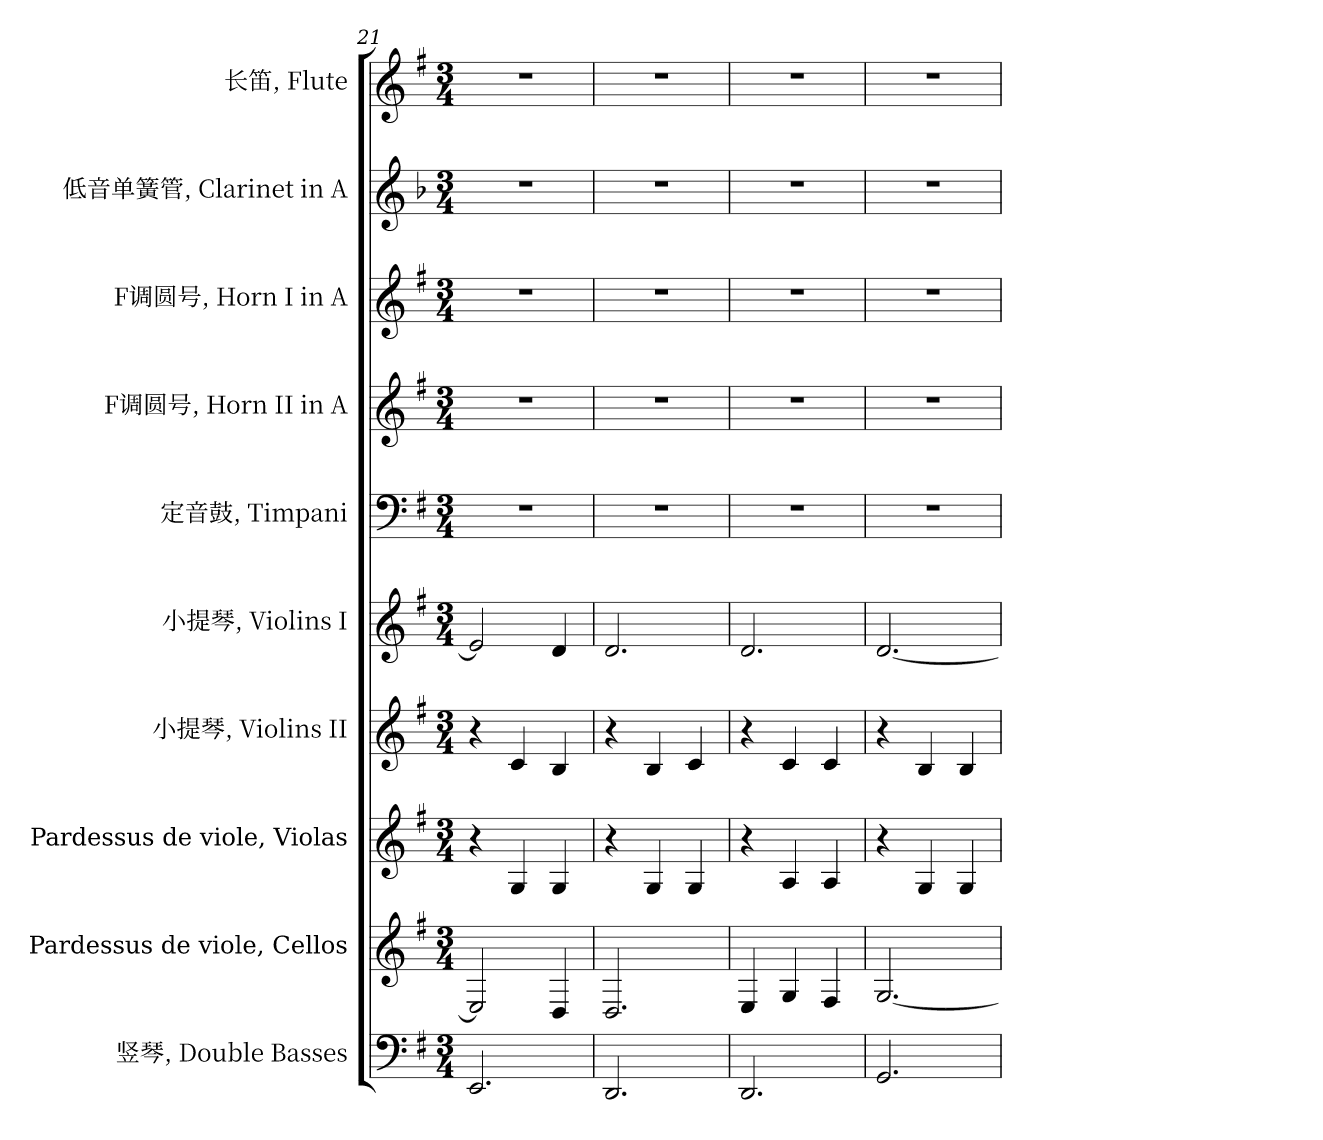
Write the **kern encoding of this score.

**kern	**kern	**kern	**kern	**kern	**kern	**kern	**kern	**kern	**kern
*part10	*part9	*part8	*part7	*part6	*part5	*part4	*part3	*part2	*part1
*staff10	*staff9	*staff8	*staff7	*staff6	*staff5	*staff4	*staff3	*staff2	*staff1
*I"竖琴, Double Basses	*I"Pardessus de viole, Cellos	*I"Pardessus de viole, Violas	*I"小提琴, Violins II	*I"小提琴, Violins I	*I"定音鼓, Timpani	*I"F调圆号, Horn II in A	*I"F调圆号, Horn I in A	*I"低音单簧管, Clarinet in A	*I"长笛, Flute
*	*I'Pds. v.	*I'Pds. v.	*I'Vln.	*I'Vln.	*I'Timp.	*I'F Hn.	*I'F Hn.	*	*I'Fl.
*clefF4	*clefG2	*clefG2	*clefG2	*clefG2	*clefF4	*clefG2	*clefG2	*clefG2	*clefG2
*	*	*	*	*	*	*ITrd4c7	*ITrd4c7	*ITrd8c14	*
*k[f#]	*k[f#]	*k[f#]	*k[f#]	*k[f#]	*k[f#]	*k[]	*k[]	*k[b-]	*k[f#]
*M3/4	*M3/4	*M3/4	*M3/4	*M3/4	*M3/4	*M3/4	*M3/4	*M3/4	*M3/4
*MM88	*MM88	*MM88	*MM88	*MM88	*MM88	*MM88	*MM88	*MM88	*MM88
=21	=21	=21	=21	=21	=21	=21	=21	=21	=21
2.EE/	2E/]	4r	4r	2e/]	2.r	2.r	2.r	2.r	2.r
.	.	4G/	4c/	.	.	.	.	.	.
.	4D/	4G/	4B/	4d/	.	.	.	.	.
=22	=22	=22	=22	=22	=22	=22	=22	=22	=22
2.DD/	2.D/	4r	4r	2.d/	2.r	2.r	2.r	2.r	2.r
.	.	4G/	4B/	.	.	.	.	.	.
.	.	4G/	4c/	.	.	.	.	.	.
=23	=23	=23	=23	=23	=23	=23	=23	=23	=23
*	*	*	*	*	*	*	*	*	*MM78
2.DD/	4E/	4r	4r	2.d/	2.r	2.r	2.r	2.r	2.r
.	4G/	4A/	4c/	.	.	.	.	.	.
.	4F#/	4A/	4c/	.	.	.	.	.	.
=24	=24	=24	=24	=24	=24	=24	=24	=24	=24
*	*	*	*	*	*	*	*	*	*MM88
2.GG/	[2.G/	4r	4r	[2.d/	2.r	2.r	2.r	2.r	2.r
.	.	4G/	4B/	.	.	.	.	.	.
.	.	4G/	4B/	.	.	.	.	.	.
=	=	=	=	=	=	=	=	=	=
*-	*-	*-	*-	*-	*-	*-	*-	*-	*-
